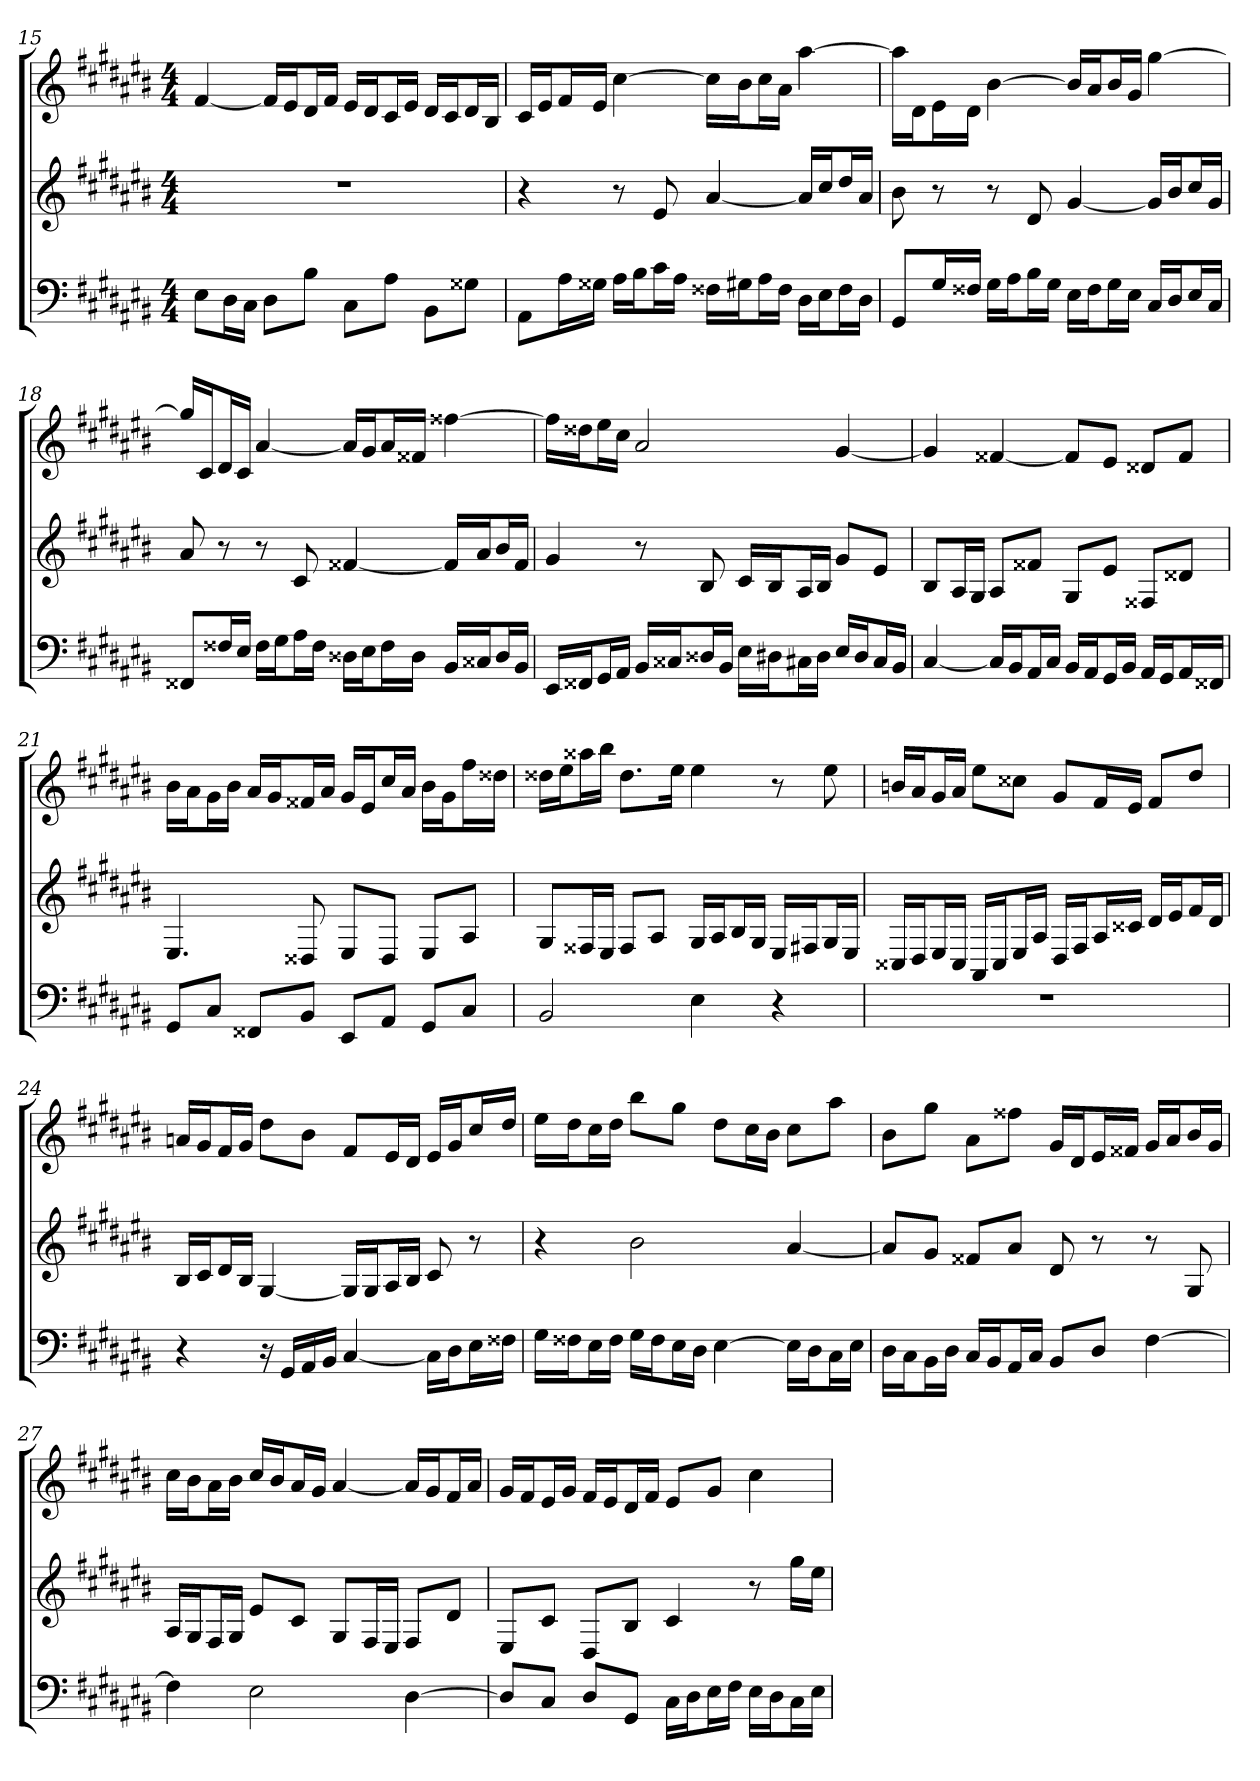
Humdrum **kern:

**kern	**kern	**kern
*part3	*part2	*part1
*staff3	*staff2	*staff1
*clefF4	*clefG2	*clefG2
*k[f#c#g#d#a#e#b#]	*k[f#c#g#d#a#e#b#]	*k[f#c#g#d#a#e#b#]
*C#:	*C#:	*C#:
*M4/4	*M4/4	*M4/4
=15	=15	=15
8E#\L	1r	[4f#
16D#\L	.	.
16C#\JJ	.	.
8D#\L	.	16f#/LL]
.	.	16e#/J
8B#\J	.	16d#/L
.	.	16f#/JJ
8C#\L	.	16e#/LL
.	.	16d#/J
8A#\J	.	16c#/L
.	.	16e#/JJ
8BB#\L	.	16d#/LL
.	.	16c#/J
8G##X\J	.	16d#/L
.	.	16B#/JJ
=16	=16	=16
8AA#\L	4r	16c#/LL
.	.	16e#/J
16A#\L	.	16f#/L
16G##X\JJ	.	16e#/JJ
16A#\LL	8r	[4cc#
16B#\J	.	.
16c#\L	8e#	.
16A#\JJ	.	.
16F##X\LL	[4a#	16cc#\LL]
16G#X\J	.	16b#\J
16A#\L	.	16cc#\L
16F##\JJ	.	16a#\JJ
16D#\LL	16a#/LL]	[4aa#
16E#\J	16cc#/J	.
16F##\L	16dd#/L	.
16D#\JJ	16a#/JJ	.
=17	=17	=17
8GG#/L	8b#	16aa#\LL]
.	.	16d#\J
16G#/L	8r	16e#\L
16F##X/JJ	.	16d#\JJ
16G#\LL	8r	[4b#
16A#\J	.	.
16B#\L	8d#	.
16G#\JJ	.	.
16E#\LL	[4g#	16b#/LL]
16F##\J	.	16a#/J
16G#\L	.	16b#/L
16E#\JJ	.	16g#/JJ
16C#/LL	16g#/LL]	[4gg#
16D#/J	16b#/J	.
16E#/L	16cc#/L	.
16C#/JJ	16g#/JJ	.
=18	=18	=18
8FF##X/L	8a#	16gg#/LL]
.	.	16c#/J
16F##X/L	8r	16d#/L
16E#/JJ	.	16c#/JJ
16F##\LL	8r	[4a#
16G#\J	.	.
16A#\L	8c#	.
16F##\JJ	.	.
16D##X\LL	[4f##X	16a#/LL]
16E#\J	.	16g#/J
16F##\L	.	16a#/L
16D##\JJ	.	16f##X/JJ
16BB#/LL	16f##/LL]	[4ff##X
16C##X/J	16a#/J	.
16D##/L	16b#/L	.
16BB#/JJ	16f##/JJ	.
=19	=19	=19
16EE#/LL	4g#	16ff##\LL]
16FF##X/J	.	16dd##X\J
16GG#/L	.	16ee#\L
16AA#/JJ	.	16cc#\JJ
16BB#/LL	8r	2a#
16C##X/J	.	.
16D##X/L	8B#	.
16BB#/JJ	.	.
16E#\LL	16c#/LL	.
16D#X\J	16B#/J	.
16C#X\L	16A#/L	.
16D#\JJ	16B#/JJ	.
16E#/LL	8g#/L	[4g#
16D#/J	.	.
16C#/L	8e#/J	.
16BB#/JJ	.	.
=20	=20	=20
[4C#	8B#/L	4g#]
.	16A#/L	.
.	16G#/JJ	.
16C#/LL]	8A#/L	[4f##X
16BB#/J	.	.
16AA#/L	8f##X/J	.
16C#/JJ	.	.
16BB#/LL	8G#/L	8f##/L]
16AA#/J	.	.
16GG#/L	8e#/J	8e#/J
16BB#/JJ	.	.
16AA#/LL	8F##X/L	8d##X/L
16GG#/J	.	.
16AA#/L	8d##X/J	8f##/J
16FF##X/JJ	.	.
=21	=21	=21
8GG#/L	4.E#	16b#\LL
.	.	16a#\J
8C#/J	.	16g#\L
.	.	16b#\JJ
8FF##X/L	.	16a#/LL
.	.	16g#/J
8BB#/J	8D##X	16f##X/L
.	.	16a#/JJ
8EE#/L	8E#/L	16g#/LL
.	.	16e#/J
8AA#/J	8D##/J	16cc#/L
.	.	16a#/JJ
8GG#/L	8E#/L	16b#\LL
.	.	16g#\J
8C#/J	8A#/J	16ff#\L
.	.	16dd##X\JJ
=22	=22	=22
2BB#	8G#/L	16dd##X\LL
.	.	16ee#\J
.	16F##X/L	16aa##X\L
.	16E#/JJ	16bb#\JJ
.	8F##/L	8.dd##\L
.	8A#/J	.
.	.	16ee#\Jk
4E#	16G#/LL	4ee#
.	16A#/J	.
.	16B#/L	.
.	16G#/JJ	.
4r	16E#/LL	8r
.	16F#X/J	.
.	16G#/L	8ee#
.	16E#/JJ	.
=23	=23	=23
1r	16C##X/LL	16bn/LL
.	16D#/J	16a#/J
.	16E#/L	16g#/L
.	16C##/JJ	16a#/JJ
.	16AA#/LL	8ee#\L
.	16C##/J	.
.	16E#/L	8cc##X\J
.	16A#/JJ	.
.	16D#/LL	8g#/L
.	16F#/J	.
.	16A#/L	16f#/L
.	16c##X/JJ	16e#/JJ
.	16d#/LL	8f#/L
.	16e#/J	.
.	16f#/L	8dd#/J
.	16d#/JJ	.
=24	=24	=24
4r	16B#/LL	16an/LL
.	16c#/J	16g#/J
.	16d#/L	16f#/L
.	16B#/JJ	16g#/JJ
16r	[4G#	8dd#\L
16GG#/LL	.	.
16AA#/	.	8b#\J
16BB#/JJ	.	.
[4C#	16G#/LL]	8f#/L
.	16G#/J	.
.	16A#/L	16e#/L
.	16B#/JJ	16d#/JJ
16C#\LL]	8c#	16e#/LL
16D#\J	.	16g#/J
16E#\L	8r	16cc#/L
16F##X\JJ	.	16dd#/JJ
=25	=25	=25
16G#\LL	4r	16ee#\LL
16F##X\J	.	16dd#\J
16E#\L	.	16cc#\L
16F##\JJ	.	16dd#\JJ
16G#\LL	2b#	8bb#\L
16F##\J	.	.
16E#\L	.	8gg#\J
16D#\JJ	.	.
[4E#	.	8dd#\L
.	.	16cc#\L
.	.	16b#\JJ
16E#\LL]	[4a#	8cc#\L
16D#\J	.	.
16C#\L	.	8aa#\J
16E#\JJ	.	.
=26	=26	=26
16D#\LL	8a#/L]	8b#\L
16C#\J	.	.
16BB#\L	8g#/J	8gg#\J
16D#\JJ	.	.
16C#/LL	8f##X/L	8a#\L
16BB#/J	.	.
16AA#/L	8a#/J	8ff##X\J
16C#/JJ	.	.
8BB#/L	8d#	16g#/LL
.	.	16d#/J
8D#/J	8r	16e#/L
.	.	16f##X/JJ
[4F#	8r	16g#/LL
.	.	16a#/J
.	8G#	16b#/L
.	.	16g#/JJ
=27	=27	=27
4F#]	16A#/LL	16cc#\LL
.	16G#/J	16b#\J
.	16F#/L	16a#\L
.	16G#/JJ	16b#\JJ
2E#	8e#/L	16cc#/LL
.	.	16b#/J
.	8c#/J	16a#/L
.	.	16g#/JJ
.	8G#/L	[4a#
.	16F#/L	.
.	16E#/JJ	.
[4D#	8F#/L	16a#/LL]
.	.	16g#/J
.	8d#/J	16f#/L
.	.	16a#/JJ
=28	=28	=28
8D#/L]	8E#/L	16g#/LL
.	.	16f#/J
8C#/J	8c#/J	16e#/L
.	.	16g#/JJ
8D#/L	8D#/L	16f#/LL
.	.	16e#/J
8GG#/J	8B#/J	16d#/L
.	.	16f#/JJ
16C#\LL	4c#	8e#/L
16D#\J	.	.
16E#\L	.	8g#/J
16F#\JJ	.	.
16E#\LL	8r	4cc#
16D#\J	.	.
16C#\L	16gg#\LL	.
16E#\JJ	16ee#\JJ	.
=	=	=
*-	*-	*-
